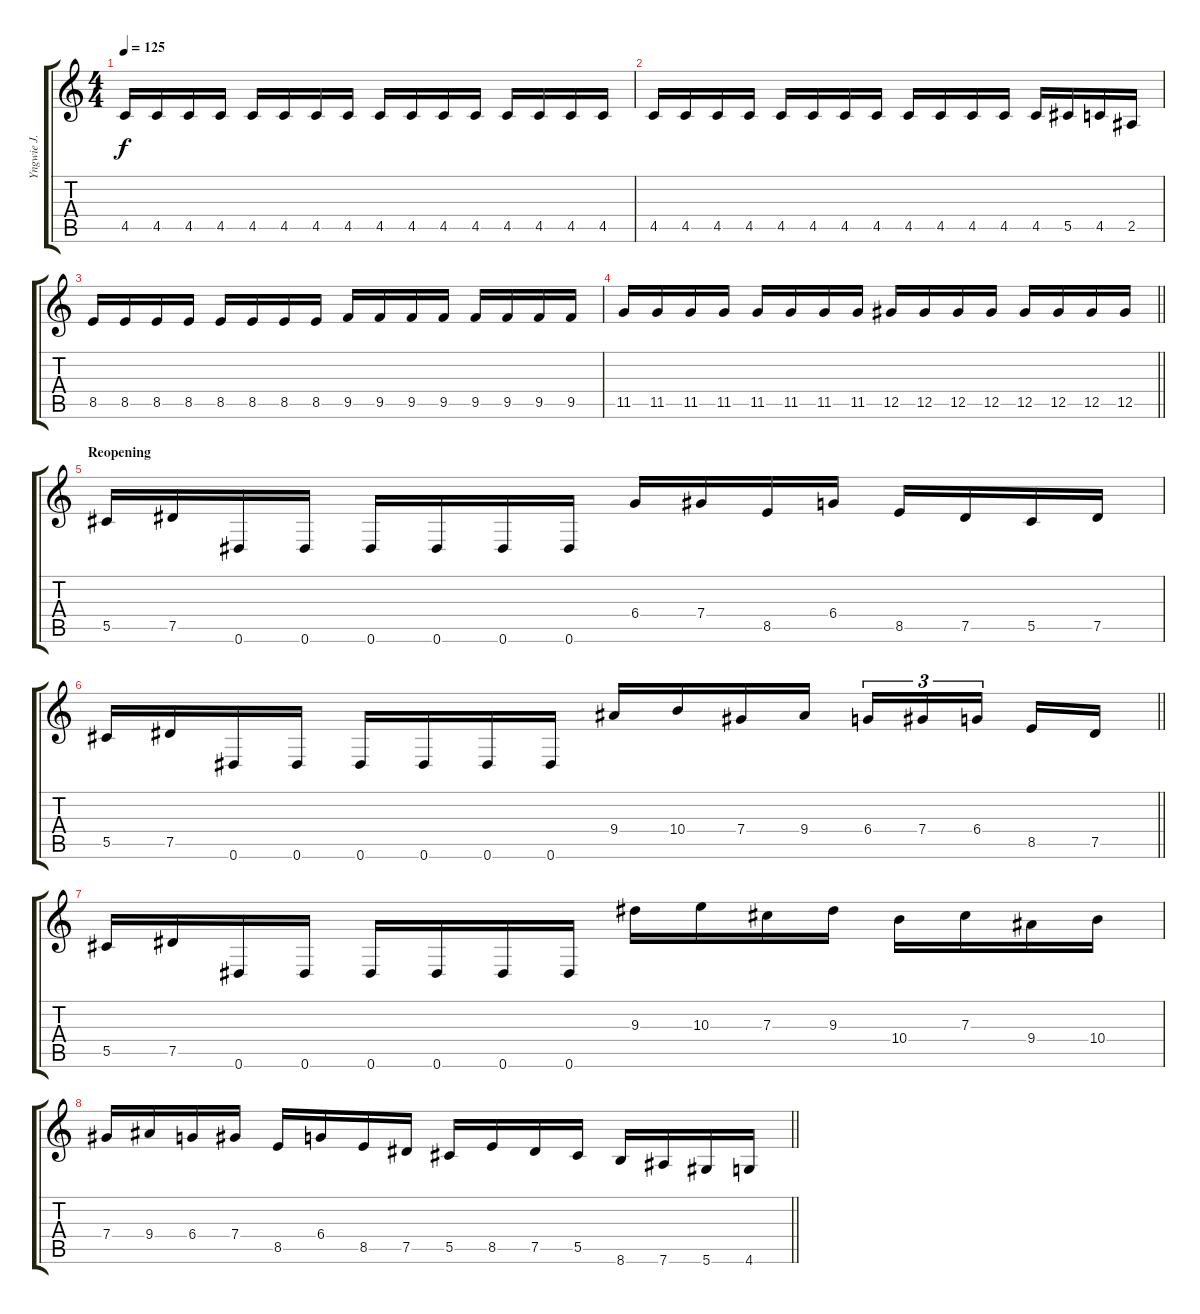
\track ("Yngwie J. Malmsteen" "Yngwie J. ") {instrument overdrivenguitar}
\staff {score tabs}
\tuning (Eb4 Bb3 Gb3 Db3 Ab2 Eb2) {hide}
\ts (4 4)
\tempo 125
\clef g2
\ks c
4.5.16{dy f} 4.5.16 4.5.16 4.5.16 4.5.16 4.5.16 4.5.16 4.5.16 4.5.16 4.5.16 4.5.16 4.5.16 4.5.16 4.5.16 4.5.16 4.5.16 |
4.5.16 4.5.16 4.5.16 4.5.16 4.5.16 4.5.16 4.5.16 4.5.16 4.5.16 4.5.16 4.5.16 4.5.16 4.5.16 5.5.16 4.5.16 2.5.16 |
8.5.16 8.5.16 8.5.16 8.5.16 8.5.16 8.5.16 8.5.16 8.5.16 9.5.16 9.5.16 9.5.16 9.5.16 9.5.16 9.5.16 9.5.16 9.5.16 |
\barLineRight lightlight
11.5.16 11.5.16 11.5.16 11.5.16 11.5.16 11.5.16 11.5.16 11.5.16 12.5.16 12.5.16 12.5.16 12.5.16 12.5.16 12.5.16 12.5.16 12.5.16 |
\section ("" "Reopening")
5.5.16 7.5.16 0.6.16 0.6.16 0.6.16 0.6.16 0.6.16 0.6.16 6.4.16 7.4.16 8.5.16 6.4.16 8.5.16 7.5.16 5.5.16 7.5.16 |
\barLineRight lightlight
5.5.16 7.5.16 0.6.16 0.6.16 0.6.16 0.6.16 0.6.16 0.6.16 9.4.16 10.4.16 7.4.16 9.4.16 6.4.16{tu (3 2)} 7.4.16{tu (3 2)} 6.4.16{tu (3 2) beam splitsecondary} 8.5.16 7.5.16 |
5.5.16 7.5.16 0.6.16 0.6.16 0.6.16 0.6.16 0.6.16 0.6.16 9.3.16 10.3.16 7.3.16 9.3.16 10.4.16 7.3.16 9.4.16 10.4.16 |
\barLineRight lightlight
7.4.16 9.4.16 6.4.16 7.4.16 8.5.16 6.4.16 8.5.16 7.5.16 5.5.16 8.5.16 7.5.16 5.5.16 8.6.16 7.6.16 5.6.16 4.6.16
